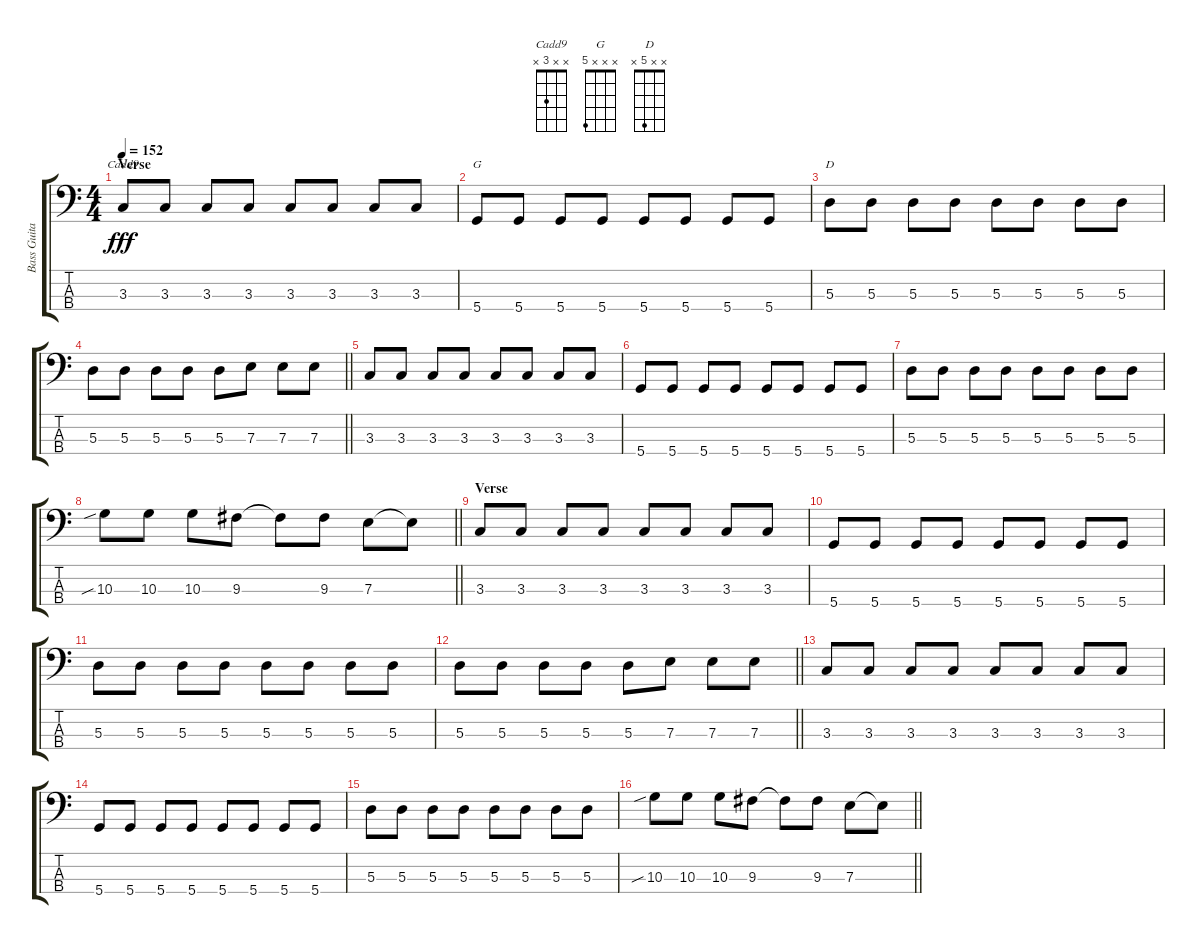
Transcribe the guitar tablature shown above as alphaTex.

\track ("Bass Guitar" "Bass Guita") {instrument electricbasspick}
\staff {score tabs}
\tuning (G2 D2 A1 D1) {hide}
\chord ("Cadd9" x x 3 x)
\chord ("G" x x x 5)
\chord ("D" x x 5 x)
\ts (4 4)
\section ("" "Verse")
\tempo 152
\clef f4
\ks c
3.3.8{ch "Cadd9" dy fff} 3.3.8 3.3.8 3.3.8 3.3.8 3.3.8 3.3.8 3.3.8 |
5.4.8{ch "G"} 5.4.8 5.4.8 5.4.8 5.4.8 5.4.8 5.4.8 5.4.8 |
5.3.8{ch "D"} 5.3.8 5.3.8 5.3.8 5.3.8 5.3.8 5.3.8 5.3.8 |
\barLineRight lightlight
5.3.8 5.3.8 5.3.8 5.3.8 5.3.8 7.3.8 7.3.8 7.3.8 |
3.3.8 3.3.8 3.3.8 3.3.8 3.3.8 3.3.8 3.3.8 3.3.8 |
5.4.8 5.4.8 5.4.8 5.4.8 5.4.8 5.4.8 5.4.8 5.4.8 |
5.3.8 5.3.8 5.3.8 5.3.8 5.3.8 5.3.8 5.3.8 5.3.8 |
\barLineRight lightlight
10.3{sib}.8 10.3.8 10.3.8 9.3.8 9.3{t}.8 9.3.8 7.3.8 7.3{t}.8 |
\section ("" "Verse")
3.3.8 3.3.8 3.3.8 3.3.8 3.3.8 3.3.8 3.3.8 3.3.8 |
5.4.8 5.4.8 5.4.8 5.4.8 5.4.8 5.4.8 5.4.8 5.4.8 |
5.3.8 5.3.8 5.3.8 5.3.8 5.3.8 5.3.8 5.3.8 5.3.8 |
\barLineRight lightlight
5.3.8 5.3.8 5.3.8 5.3.8 5.3.8 7.3.8 7.3.8 7.3.8 |
3.3.8 3.3.8 3.3.8 3.3.8 3.3.8 3.3.8 3.3.8 3.3.8 |
5.4.8 5.4.8 5.4.8 5.4.8 5.4.8 5.4.8 5.4.8 5.4.8 |
5.3.8 5.3.8 5.3.8 5.3.8 5.3.8 5.3.8 5.3.8 5.3.8 |
\barLineRight lightlight
10.3{sib}.8 10.3.8 10.3.8 9.3.8 9.3{t}.8 9.3.8 7.3.8 7.3{t}.8
